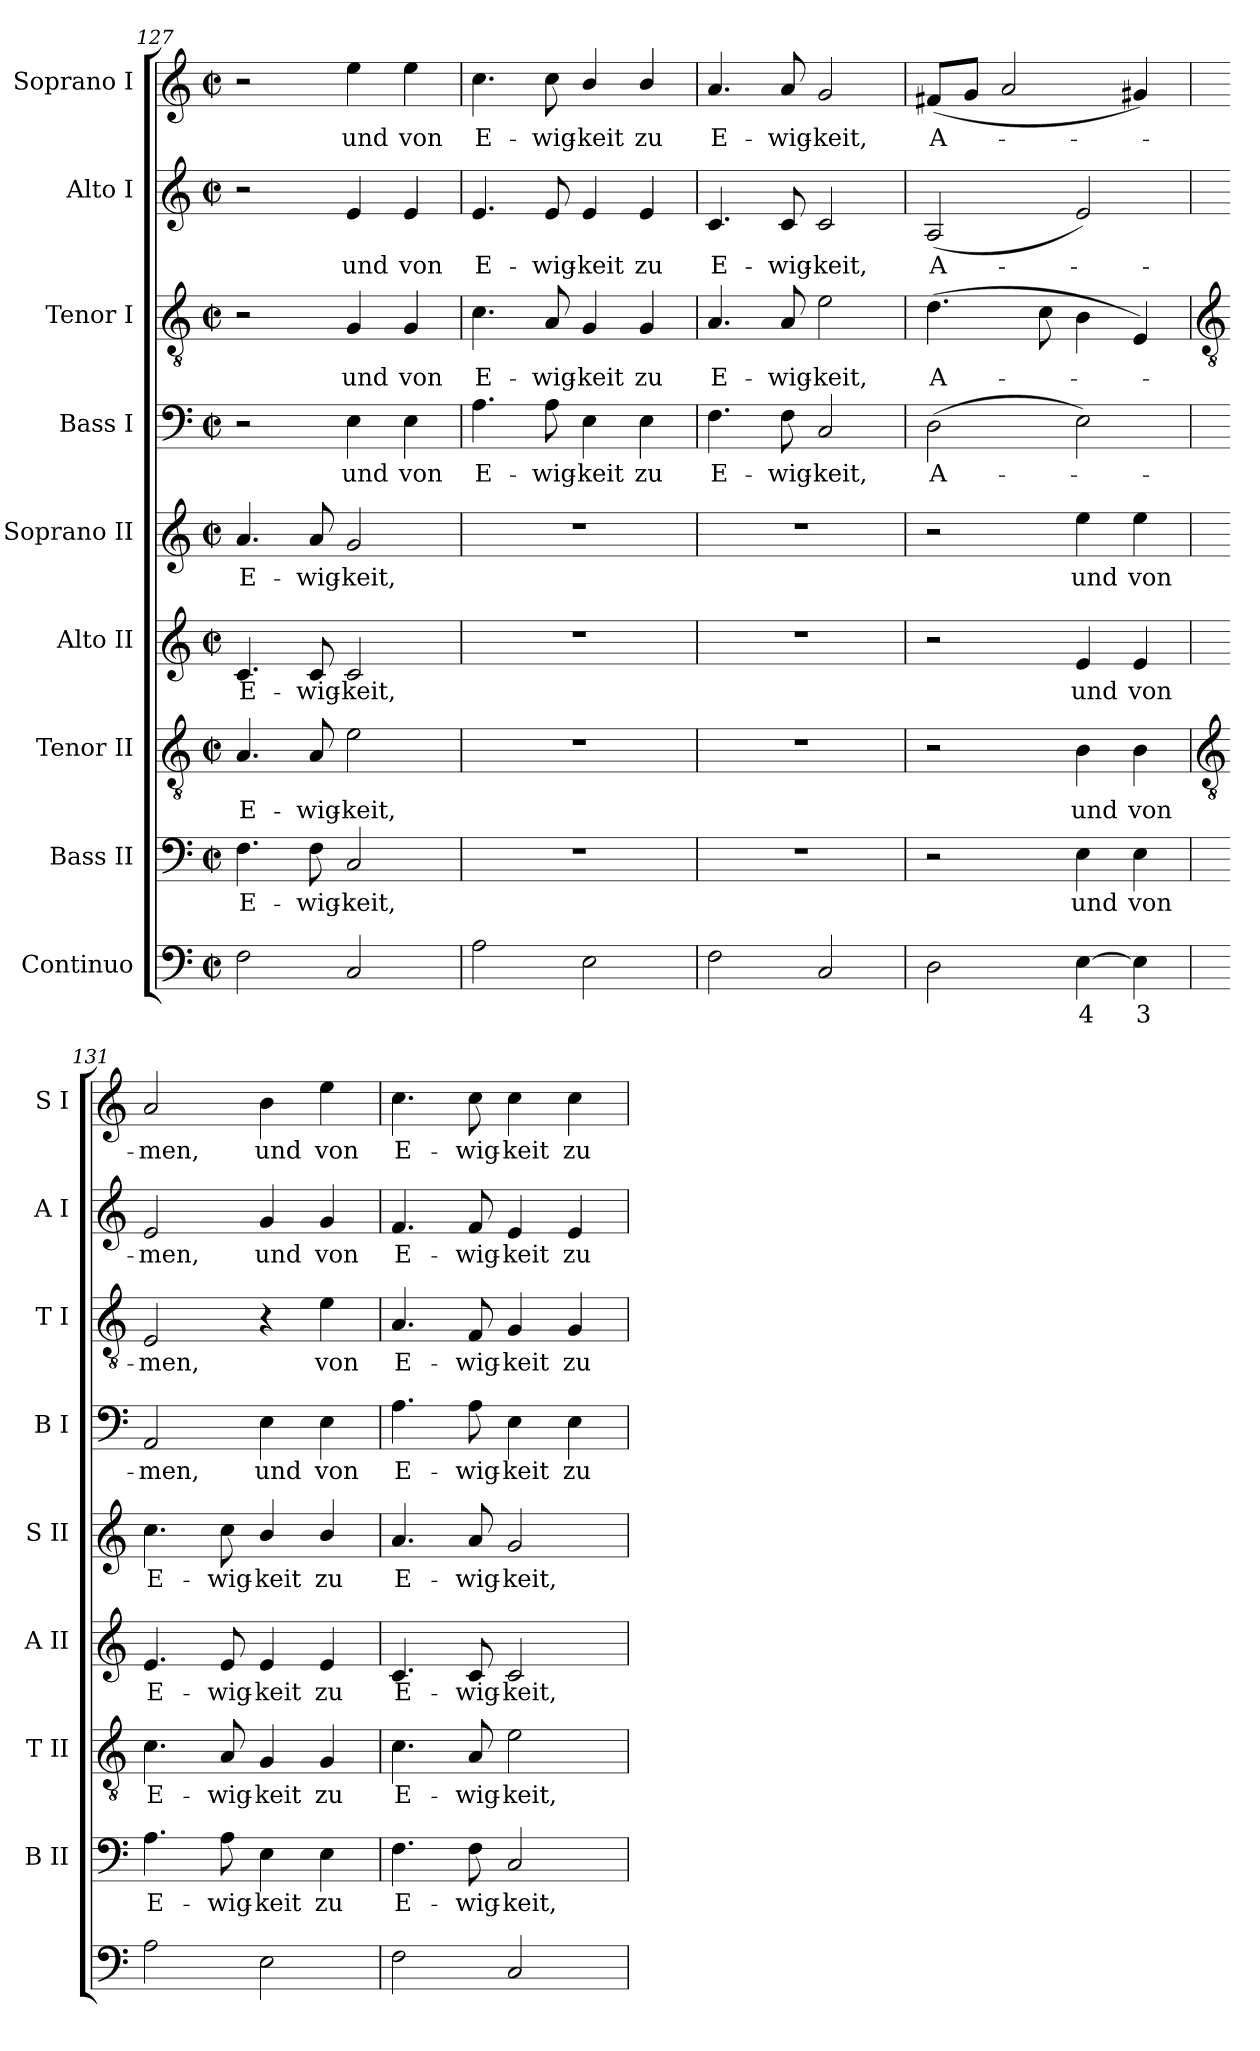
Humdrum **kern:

**kern	**text	**kern	**text	**kern	**text	**kern	**text	**kern	**text	**kern	**text	**kern	**text	**kern	**text	**kern	**text
*part9	*part9	*part8	*part8	*part7	*part7	*part6	*part6	*part5	*part5	*part4	*part4	*part3	*part3	*part2	*part2	*part1	*part1
*staff9	*staff9	*staff8	*staff8	*staff7	*staff7	*staff6	*staff6	*staff5	*staff5	*staff4	*staff4	*staff3	*staff3	*staff2	*staff2	*staff1	*staff1
*I"Continuo	*	*I"Bass II	*	*I"Tenor II	*	*I"Alto II	*	*I"Soprano II	*	*I"Bass I	*	*I"Tenor I	*	*I"Alto I	*	*I"Soprano I	*
*	*	*I'B II	*	*I'T II	*	*I'A II	*	*I'S II	*	*I'B I	*	*I'T I	*	*I'A I	*	*I'S I	*
*clefF4	*	*clefF4	*	*clefGv2	*	*clefG2	*	*clefG2	*	*clefF4	*	*clefGv2	*	*clefG2	*	*clefG2	*
*k[]	*	*k[]	*	*k[]	*	*k[]	*	*k[]	*	*k[]	*	*k[]	*	*k[]	*	*k[]	*
*C:	*	*C:	*	*C:	*	*C:	*	*C:	*	*C:	*	*C:	*	*C:	*	*C:	*
*M2/2	*	*M2/2	*	*M2/2	*	*M2/2	*	*M2/2	*	*M2/2	*	*M2/2	*	*M2/2	*	*M2/2	*
*met(c|)	*	*met(c|)	*	*met(c|)	*	*met(c|)	*	*met(c|)	*	*met(c|)	*	*met(c|)	*	*met(c|)	*	*met(c|)	*
=127	=127	=127	=127	=127	=127	=127	=127	=127	=127	=127	=127	=127	=127	=127	=127	=127	=127
!	!	!	!LO:LY:b	!	!LO:LY:b	!	!LO:LY:b	!	!LO:LY:b	!	!	!	!	!	!	!	!
2F	.	4.F	E-	4.A	E-	4.c	E-	4.a	E-	2r	.	2r	.	2r	.	2r	.
!	!	!	!LO:LY:b	!	!LO:LY:b	!	!LO:LY:b	!	!LO:LY:b	!	!	!	!	!	!	!	!
.	.	8F	-wig-	8A	-wig-	8c	-wig-	8a	-wig-	.	.	.	.	.	.	.	.
!	!	!	!LO:LY:b	!	!LO:LY:b	!	!LO:LY:b	!	!LO:LY:b	!	!LO:LY:b	!	!LO:LY:b	!	!LO:LY:b	!	!LO:LY:b
2C	.	2C	-keit,	2e	-keit,	2c	-keit,	2g	-keit,	4E	und	4G	und	4e	und	4ee	und
!	!	!	!	!	!	!	!	!	!	!	!LO:LY:b	!	!LO:LY:b	!	!LO:LY:b	!	!LO:LY:b
.	.	.	.	.	.	.	.	.	.	4E	von	4G	von	4e	von	4ee	von
=128	=128	=128	=128	=128	=128	=128	=128	=128	=128	=128	=128	=128	=128	=128	=128	=128	=128
!	!	!	!	!	!	!	!	!	!	!	!LO:LY:b	!	!LO:LY:b	!	!LO:LY:b	!	!LO:LY:b
2A	.	1r	.	1r	.	1r	.	1r	.	4.A	E-	4.c	E-	4.e	E-	4.cc	E-
!	!	!	!	!	!	!	!	!	!	!	!LO:LY:b	!	!LO:LY:b	!	!LO:LY:b	!	!LO:LY:b
.	.	.	.	.	.	.	.	.	.	8A	-wig-	8A	-wig-	8e	-wig-	8cc	-wig-
!	!	!	!	!	!	!	!	!	!	!	!LO:LY:b	!	!LO:LY:b	!	!LO:LY:b	!	!LO:LY:b
2E	.	.	.	.	.	.	.	.	.	4E	-keit	4G	-keit	4e	-keit	4b/	-keit
!	!	!	!	!	!	!	!	!	!	!	!LO:LY:b	!	!LO:LY:b	!	!LO:LY:b	!	!LO:LY:b
.	.	.	.	.	.	.	.	.	.	4E	zu	4G	zu	4e	zu	4b/	zu
=129	=129	=129	=129	=129	=129	=129	=129	=129	=129	=129	=129	=129	=129	=129	=129	=129	=129
!	!	!	!	!	!	!	!	!	!	!	!LO:LY:b	!	!LO:LY:b	!	!LO:LY:b	!	!LO:LY:b
2F	.	1r	.	1r	.	1r	.	1r	.	4.F	E-	4.A	E-	4.c	E-	4.a	E-
!	!	!	!	!	!	!	!	!	!	!	!LO:LY:b	!	!LO:LY:b	!	!LO:LY:b	!	!LO:LY:b
.	.	.	.	.	.	.	.	.	.	8F	-wig-	8A	-wig-	8c	-wig-	8a	-wig-
!	!	!	!	!	!	!	!	!	!	!	!LO:LY:b	!	!LO:LY:b	!	!LO:LY:b	!	!LO:LY:b
2C	.	.	.	.	.	.	.	.	.	2C	-keit,	2e	-keit,	2c	-keit,	2g	-keit,
=130	=130	=130	=130	=130	=130	=130	=130	=130	=130	=130	=130	=130	=130	=130	=130	=130	=130
!	!	!	!	!	!	!	!	!	!	!	!LO:LY:b	!	!LO:LY:b	!	!LO:LY:b	!	!LO:LY:b
2D	.	2r	.	2r	.	2r	.	2r	.	(>2D	A-	(>4.d	A-	(<2A	A-	(<8f#XL	A-
.	.	.	.	.	.	.	.	.	.	.	.	.	.	.	.	8gJ	.
.	.	.	.	.	.	.	.	.	.	.	.	.	.	.	.	2a	.
.	.	.	.	.	.	.	.	.	.	.	.	8c	.	.	.	.	.
!	!LO:LY:b	!	!LO:LY:b	!	!LO:LY:b	!	!LO:LY:b	!	!LO:LY:b	!	!	!	!	!	!	!	!
[4E	4	4E	und	4B	und	4e	und	4ee	und	2E)	.	4B	.	2e)	.	.	.
!	!LO:LY:b	!	!LO:LY:b	!	!LO:LY:b	!	!LO:LY:b	!	!LO:LY:b	!	!	!	!	!	!	!	!
4E]	3	4E	von	4B	von	4e	von	4ee	von	.	.	4E)	.	.	.	4g#X)	.
!!LO:LB:g=z
=131	=131	=131	=131	=131	=131	=131	=131	=131	=131	=131	=131	=131	=131	=131	=131	=131	=131
*	*	*	*	*clefGv2	*	*	*	*	*	*	*	*clefGv2	*	*	*	*	*
!	!	!	!LO:LY:b	!	!LO:LY:b	!	!LO:LY:b	!	!LO:LY:b	!	!LO:LY:b	!	!LO:LY:b	!	!LO:LY:b	!	!LO:LY:b
2A	.	4.A	E-	4.c	E-	4.e	E-	4.cc	E-	2AA	men,	2E	men,	2e	men,	2a	men,
!	!	!	!LO:LY:b	!	!LO:LY:b	!	!LO:LY:b	!	!LO:LY:b	!	!	!	!	!	!	!	!
.	.	8A	-wig-	8A	-wig-	8e	-wig-	8cc	-wig-	.	.	.	.	.	.	.	.
!	!	!	!LO:LY:b	!	!LO:LY:b	!	!LO:LY:b	!	!LO:LY:b	!	!LO:LY:b	!	!	!	!LO:LY:b	!	!LO:LY:b
2E	.	4E	-keit	4G	-keit	4e	-keit	4b/	-keit	4E	und	4r	.	4g	und	4b	und
!	!	!	!LO:LY:b	!	!LO:LY:b	!	!LO:LY:b	!	!LO:LY:b	!	!LO:LY:b	!	!LO:LY:b	!	!LO:LY:b	!	!LO:LY:b
.	.	4E	zu	4G	zu	4e	zu	4b/	zu	4E	von	4e	von	4g	von	4ee	von
=132	=132	=132	=132	=132	=132	=132	=132	=132	=132	=132	=132	=132	=132	=132	=132	=132	=132
!	!	!	!LO:LY:b	!	!LO:LY:b	!	!LO:LY:b	!	!LO:LY:b	!	!LO:LY:b	!	!LO:LY:b	!	!LO:LY:b	!	!LO:LY:b
2F	.	4.F	E-	4.c	E-	4.c	E-	4.a	E-	4.A	E-	4.A	E-	4.f	E-	4.cc	E-
!	!	!	!LO:LY:b	!	!LO:LY:b	!	!LO:LY:b	!	!LO:LY:b	!	!LO:LY:b	!	!LO:LY:b	!	!LO:LY:b	!	!LO:LY:b
.	.	8F	-wig-	8A	-wig-	8c	-wig-	8a	-wig-	8A	-wig-	8F	-wig-	8f	-wig-	8cc	-wig-
!	!	!	!LO:LY:b	!	!LO:LY:b	!	!LO:LY:b	!	!LO:LY:b	!	!LO:LY:b	!	!LO:LY:b	!	!LO:LY:b	!	!LO:LY:b
2C	.	2C	-keit,	2e	-keit,	2c	-keit,	2g	-keit,	4E	-keit	4G	-keit	4e	-keit	4cc	-keit
!	!	!	!	!	!	!	!	!	!	!	!LO:LY:b	!	!LO:LY:b	!	!LO:LY:b	!	!LO:LY:b
.	.	.	.	.	.	.	.	.	.	4E	zu	4G	zu	4e	zu	4cc	zu
=	=	=	=	=	=	=	=	=	=	=	=	=	=	=	=	=	=
*-	*-	*-	*-	*-	*-	*-	*-	*-	*-	*-	*-	*-	*-	*-	*-	*-	*-
